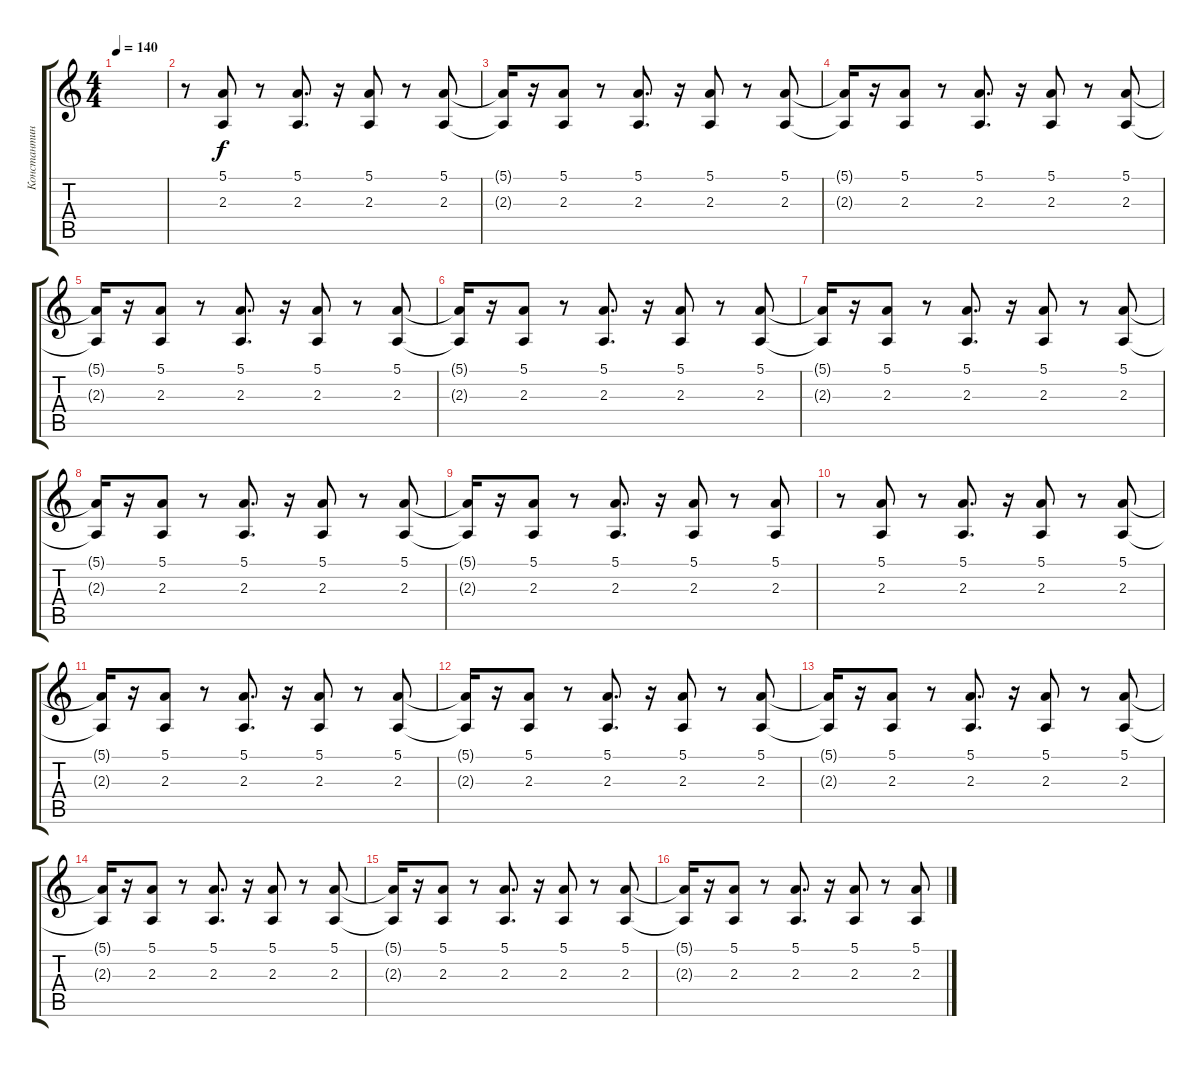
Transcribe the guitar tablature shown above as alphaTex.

\track ("Константин Бекрев" "Константин") {instrument tremolostrings}
\staff {score tabs}
\tuning (E4 B3 G3 D3 A2 E2) {hide}
\ts (4 4)
\tempo 140
\clef g2
\ks c
|
r.8 (5.1 2.3).8 r.8 (5.1 2.3).8{d} r.16 (5.1 2.3).8 r.8 (5.1 2.3).8 |
(5.1{t} 2.3{t}).16 r.16 (5.1 2.3).8 r.8 (5.1 2.3).8{d} r.16 (5.1 2.3).8 r.8 (5.1 2.3).8 |
(5.1{t} 2.3{t}).16 r.16 (5.1 2.3).8 r.8 (5.1 2.3).8{d} r.16 (5.1 2.3).8 r.8 (5.1 2.3).8 |
(5.1{t} 2.3{t}).16 r.16 (5.1 2.3).8 r.8 (5.1 2.3).8{d} r.16 (5.1 2.3).8 r.8 (5.1 2.3).8 |
(5.1{t} 2.3{t}).16 r.16 (5.1 2.3).8 r.8 (5.1 2.3).8{d} r.16 (5.1 2.3).8 r.8 (5.1 2.3).8 |
(5.1{t} 2.3{t}).16 r.16 (5.1 2.3).8 r.8 (5.1 2.3).8{d} r.16 (5.1 2.3).8 r.8 (5.1 2.3).8 |
(5.1{t} 2.3{t}).16 r.16 (5.1 2.3).8 r.8 (5.1 2.3).8{d} r.16 (5.1 2.3).8 r.8 (5.1 2.3).8 |
(5.1{t} 2.3{t}).16 r.16 (5.1 2.3).8 r.8 (5.1 2.3).8{d} r.16 (5.1 2.3).8 r.8 (5.1 2.3).8 |
r.8 (5.1 2.3).8 r.8 (5.1 2.3).8{d} r.16 (5.1 2.3).8 r.8 (5.1 2.3).8 |
(5.1{t} 2.3{t}).16 r.16 (5.1 2.3).8 r.8 (5.1 2.3).8{d} r.16 (5.1 2.3).8 r.8 (5.1 2.3).8 |
(5.1{t} 2.3{t}).16 r.16 (5.1 2.3).8 r.8 (5.1 2.3).8{d} r.16 (5.1 2.3).8 r.8 (5.1 2.3).8 |
(5.1{t} 2.3{t}).16 r.16 (5.1 2.3).8 r.8 (5.1 2.3).8{d} r.16 (5.1 2.3).8 r.8 (5.1 2.3).8 |
(5.1{t} 2.3{t}).16 r.16 (5.1 2.3).8 r.8 (5.1 2.3).8{d} r.16 (5.1 2.3).8 r.8 (5.1 2.3).8 |
(5.1{t} 2.3{t}).16 r.16 (5.1 2.3).8 r.8 (5.1 2.3).8{d} r.16 (5.1 2.3).8 r.8 (5.1 2.3).8 |
(5.1{t} 2.3{t}).16 r.16 (5.1 2.3).8 r.8 (5.1 2.3).8{d} r.16 (5.1 2.3).8 r.8 (5.1 2.3).8
